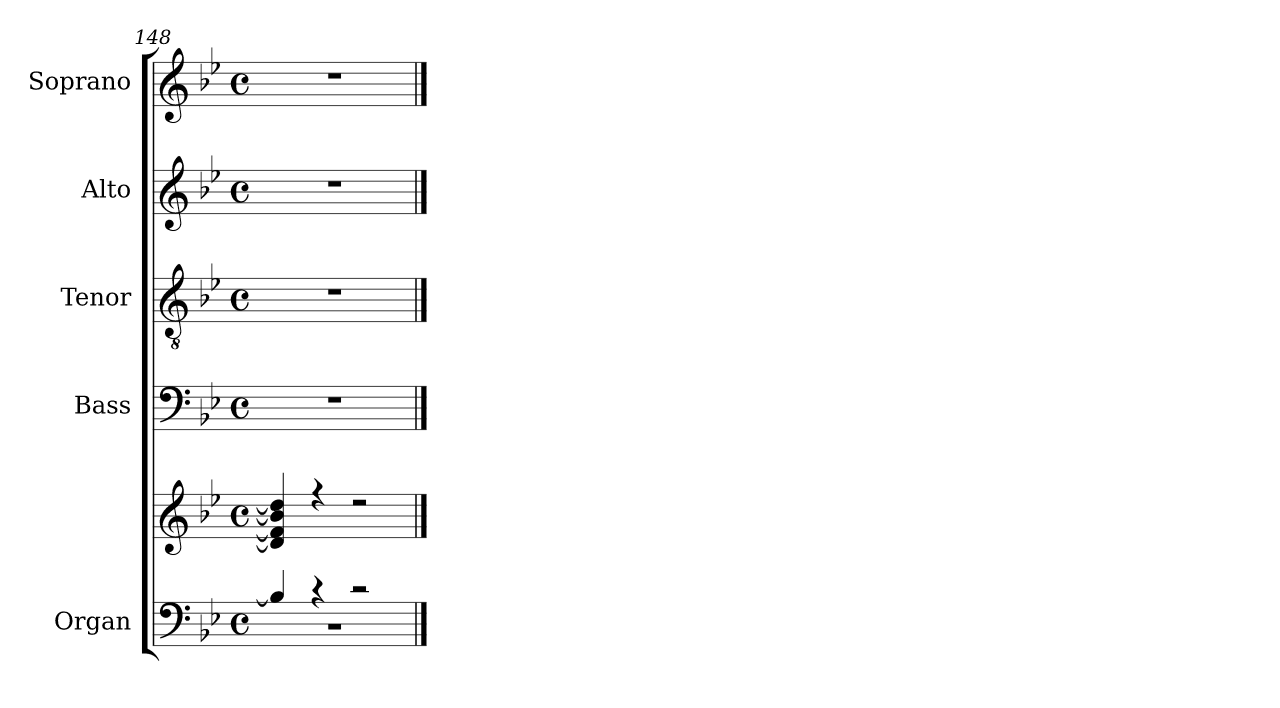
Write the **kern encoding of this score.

**kern	**kern	**kern	**kern	**kern	**kern
*part5	*part5	*part4	*part3	*part2	*part1
*staff6	*staff5	*staff4	*staff3	*staff2	*staff1
*I"Organ	*	*I"Bass	*I"Tenor	*I"Alto	*I"Soprano
*	*	*I'B	*I'T	*I'A	*I'S
*clefF4	*clefG2	*clefF4	*clefGv2	*clefG2	*clefG2
*k[b-e-]	*k[b-e-]	*k[b-e-]	*k[b-e-]	*k[b-e-]	*k[b-e-]
*B-:	*B-:	*B-:	*B-:	*B-:	*B-:
*M4/4	*M4/4	*M4/4	*M4/4	*M4/4	*M4/4
*met(c)	*met(c)	*met(c)	*met(c)	*met(c)	*met(c)
=148	=148	=148	=148	=148	=148
*^	*^	*	*	*	*
4B-/]	1r	4d] 4f] 4b-] 4dd]	1ryy	1r	1r	1r	1r
4r	.	4r	.	.	.	.	.
2r	.	2r	.	.	.	.	.
*v	*v	*	*	*	*	*	*
*	*v	*v	*	*	*	*
==	==	==	==	==	==
*-	*-	*-	*-	*-	*-
